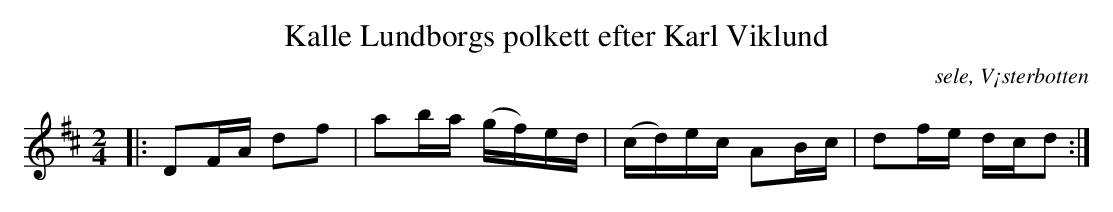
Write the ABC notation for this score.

X:1
T:Kalle Lundborgs polkett efter Karl Viklund
O: sele, V¡sterbotten
M:2/4
L:1/8
K:D
|: DF/A/ df | ab/a/ (g/f/)e/d/ | (c/d/)e/c/ AB/c/ | df/e/ d/c/d  :|
